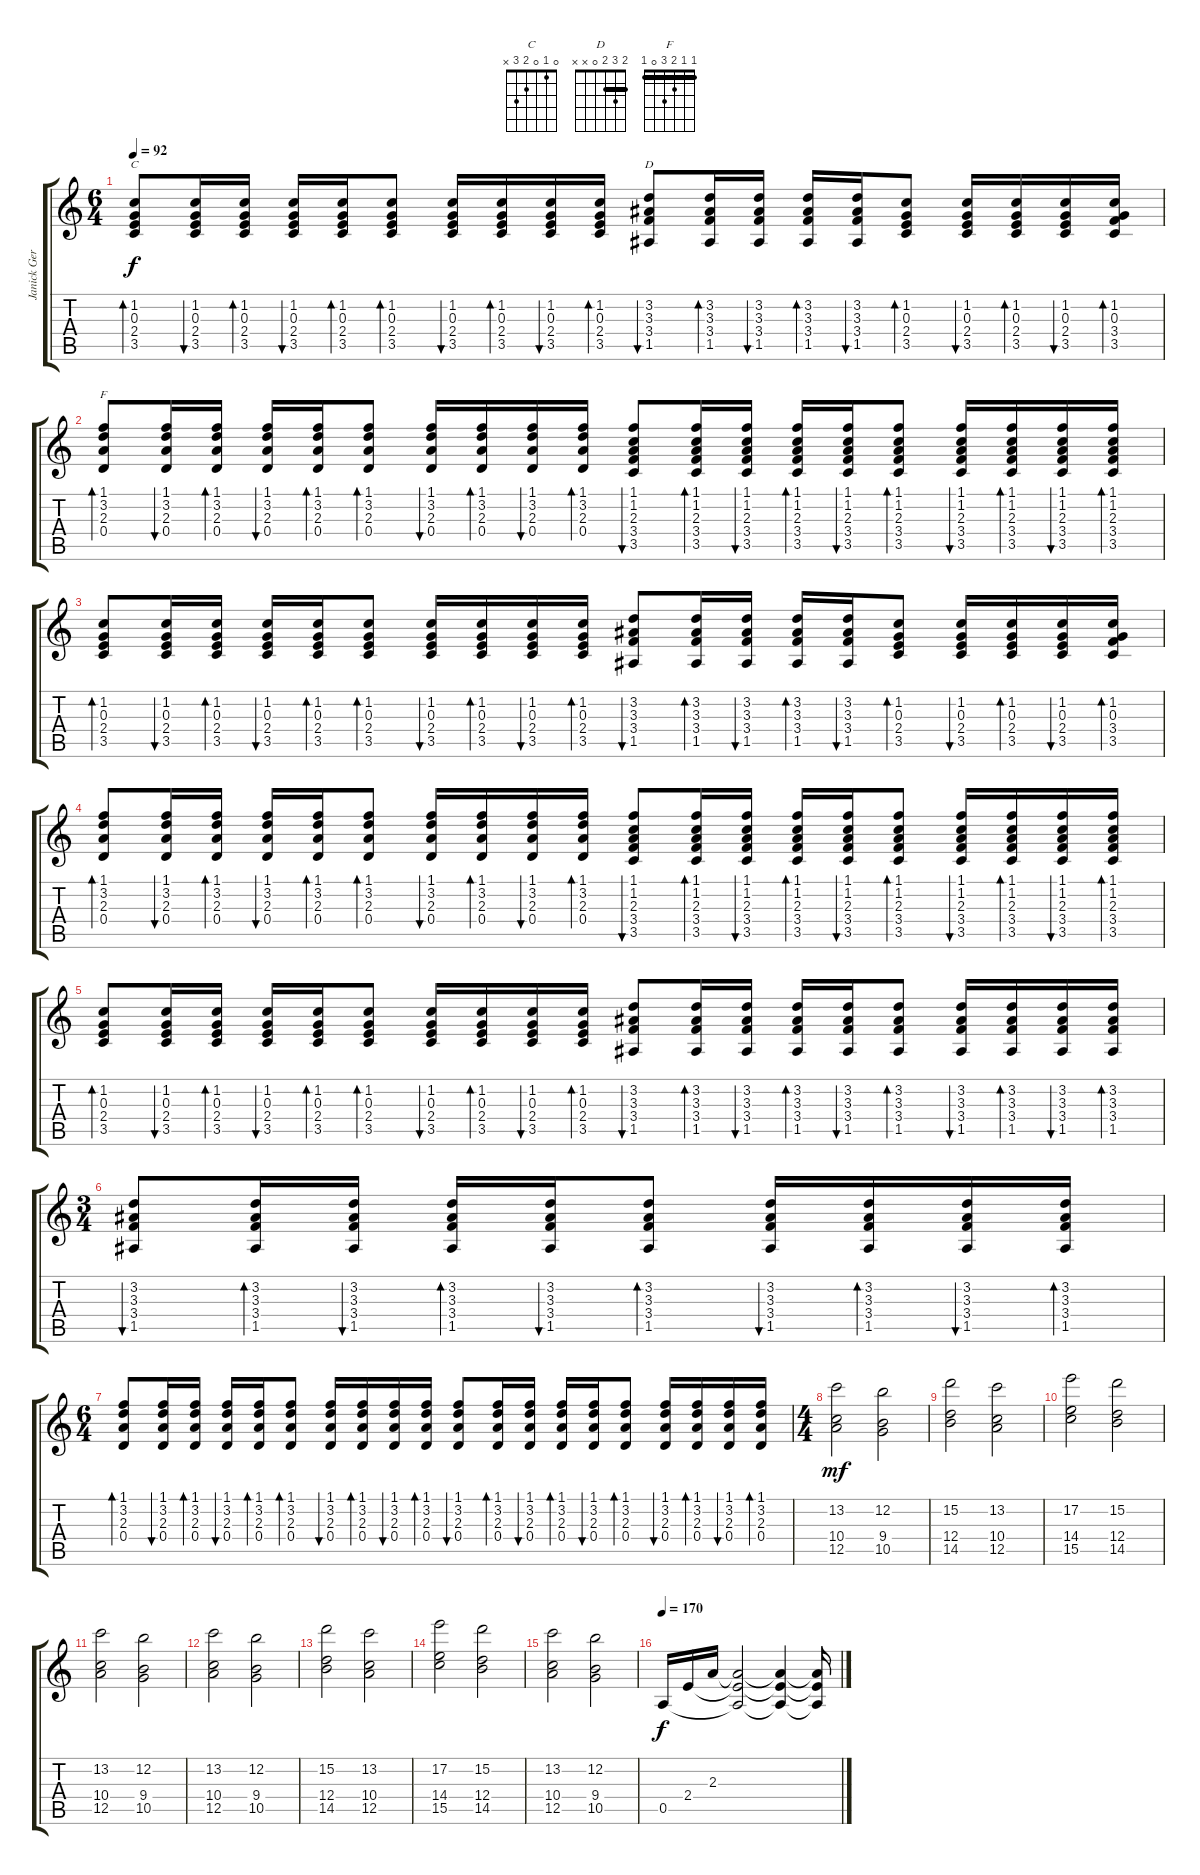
\track ("Janick Gers" "Janick Ger") {instrument acousticguitarsteel}
\staff {score tabs}
\tuning (E4 B3 G3 D3 A2 E2) {hide}
\chord ("C" 0 1 0 2 3 x)
\chord ("D" 2 3 2 0 x x) {barre 2}
\chord ("F" 1 1 2 3 0 1) {barre 1}
\ts (6 4)
\tempo 92
\clef g2
\ks c
(1.2 0.3 2.4 3.5).8{bd 60 ch "C" dy f} (1.2 0.3 2.4 3.5).16{bu 60} (1.2 0.3 2.4 3.5).16{bd 60} (1.2 0.3 2.4 3.5).16{bu 60} (1.2 0.3 2.4 3.5).16{bd 60} (1.2 0.3 2.4 3.5).8{bd 60} (1.2 0.3 2.4 3.5).16{bu 60} (1.2 0.3 2.4 3.5).16{bd 60} (1.2 0.3 2.4 3.5).16{bu 60} (1.2 0.3 2.4 3.5).16{bd 60} (3.2 3.3 3.4 1.5).8{bu 60 ch "D"} (3.2 3.3 3.4 1.5).16{bd 60} (3.2 3.3 3.4 1.5).16{bu 60} (3.2 3.3 3.4 1.5).16{bd 60} (3.2 3.3 3.4 1.5).16{bu 60} (1.2 0.3 2.4 3.5).8{bd 60} (1.2 0.3 2.4 3.5).16{bu 60} (1.2 0.3 2.4 3.5).16{bd 60} (1.2 0.3 2.4 3.5).16{bu 60} (1.2 0.3 3.4 3.5).16{bd 60} |
(1.1 3.2 2.3 0.4).8{bd 60 ch "F"} (1.1 3.2 2.3 0.4).16{bu 60} (1.1 3.2 2.3 0.4).16{bd 60} (1.1 3.2 2.3 0.4).16{bu 60} (1.1 3.2 2.3 0.4).16{bd 60} (1.1 3.2 2.3 0.4).8{bd 60} (1.1 3.2 2.3 0.4).16{bu 60} (1.1 3.2 2.3 0.4).16{bd 60} (1.1 3.2 2.3 0.4).16{bu 60} (1.1 3.2 2.3 0.4).16{bd 60} (1.1 1.2 2.3 3.4 3.5).8{bu 60} (1.1 1.2 2.3 3.4 3.5).16{bd 60} (1.1 1.2 2.3 3.4 3.5).16{bu 60} (1.1 1.2 2.3 3.4 3.5).16{bd 60} (1.1 1.2 2.3 3.4 3.5).16{bu 60} (1.1 1.2 2.3 3.4 3.5).8{bd 60} (1.1 1.2 2.3 3.4 3.5).16{bu 60} (1.1 1.2 2.3 3.4 3.5).16{bd 60} (1.1 1.2 2.3 3.4 3.5).16{bu 60} (1.1 1.2 2.3 3.4 3.5).16{bd 60} |
(1.2 0.3 2.4 3.5).8{bd 60} (1.2 0.3 2.4 3.5).16{bu 60} (1.2 0.3 2.4 3.5).16{bd 60} (1.2 0.3 2.4 3.5).16{bu 60} (1.2 0.3 2.4 3.5).16{bd 60} (1.2 0.3 2.4 3.5).8{bd 60} (1.2 0.3 2.4 3.5).16{bu 60} (1.2 0.3 2.4 3.5).16{bd 60} (1.2 0.3 2.4 3.5).16{bu 60} (1.2 0.3 2.4 3.5).16{bd 60} (3.2 3.3 3.4 1.5).8{bu 60} (3.2 3.3 3.4 1.5).16{bd 60} (3.2 3.3 3.4 1.5).16{bu 60} (3.2 3.3 3.4 1.5).16{bd 60} (3.2 3.3 3.4 1.5).16{bu 60} (1.2 0.3 2.4 3.5).8{bd 60} (1.2 0.3 2.4 3.5).16{bu 60} (1.2 0.3 2.4 3.5).16{bd 60} (1.2 0.3 2.4 3.5).16{bu 60} (1.2 0.3 3.4 3.5).16{bd 60} |
(1.1 3.2 2.3 0.4).8{bd 60} (1.1 3.2 2.3 0.4).16{bu 60} (1.1 3.2 2.3 0.4).16{bd 60} (1.1 3.2 2.3 0.4).16{bu 60} (1.1 3.2 2.3 0.4).16{bd 60} (1.1 3.2 2.3 0.4).8{bd 60} (1.1 3.2 2.3 0.4).16{bu 60} (1.1 3.2 2.3 0.4).16{bd 60} (1.1 3.2 2.3 0.4).16{bu 60} (1.1 3.2 2.3 0.4).16{bd 60} (1.1 1.2 2.3 3.4 3.5).8{bu 60} (1.1 1.2 2.3 3.4 3.5).16{bd 60} (1.1 1.2 2.3 3.4 3.5).16{bu 60} (1.1 1.2 2.3 3.4 3.5).16{bd 60} (1.1 1.2 2.3 3.4 3.5).16{bu 60} (1.1 1.2 2.3 3.4 3.5).8{bd 60} (1.1 1.2 2.3 3.4 3.5).16{bu 60} (1.1 1.2 2.3 3.4 3.5).16{bd 60} (1.1 1.2 2.3 3.4 3.5).16{bu 60} (1.1 1.2 2.3 3.4 3.5).16{bd 60} |
(1.2 0.3 2.4 3.5).8{bd 60} (1.2 0.3 2.4 3.5).16{bu 60} (1.2 0.3 2.4 3.5).16{bd 60} (1.2 0.3 2.4 3.5).16{bu 60} (1.2 0.3 2.4 3.5).16{bd 60} (1.2 0.3 2.4 3.5).8{bd 60} (1.2 0.3 2.4 3.5).16{bu 60} (1.2 0.3 2.4 3.5).16{bd 60} (1.2 0.3 2.4 3.5).16{bu 60} (1.2 0.3 2.4 3.5).16{bd 60} (3.2 3.3 3.4 1.5).8{bu 60} (3.2 3.3 3.4 1.5).16{bd 60} (3.2 3.3 3.4 1.5).16{bu 60} (3.2 3.3 3.4 1.5).16{bd 60} (3.2 3.3 3.4 1.5).16{bu 60} (3.2 3.3 3.4 1.5).8{bd 60} (3.2 3.3 3.4 1.5).16{bu 60} (3.2 3.3 3.4 1.5).16{bd 60} (3.2 3.3 3.4 1.5).16{bu 60} (3.2 3.3 3.4 1.5).16{bd 60} |
\ts (3 4)
(3.2 3.3 3.4 1.5).8{bu 60} (3.2 3.3 3.4 1.5).16{bd 60} (3.2 3.3 3.4 1.5).16{bu 60} (3.2 3.3 3.4 1.5).16{bd 60} (3.2 3.3 3.4 1.5).16{bu 60} (3.2 3.3 3.4 1.5).8{bd 60} (3.2 3.3 3.4 1.5).16{bu 60} (3.2 3.3 3.4 1.5).16{bd 60} (3.2 3.3 3.4 1.5).16{bu 60} (3.2 3.3 3.4 1.5).16{bd 60} |
\ts (6 4)
(1.1 3.2 2.3 0.4).8{bd 60} (1.1 3.2 2.3 0.4).16{bu 60} (1.1 3.2 2.3 0.4).16{bd 60} (1.1 3.2 2.3 0.4).16{bu 60} (1.1 3.2 2.3 0.4).16{bd 60} (1.1 3.2 2.3 0.4).8{bd 60} (1.1 3.2 2.3 0.4).16{bu 60} (1.1 3.2 2.3 0.4).16{bd 60} (1.1 3.2 2.3 0.4).16{bu 60} (1.1 3.2 2.3 0.4).16{bd 60} (1.1 3.2 2.3 0.4).8{bu 60} (1.1 3.2 2.3 0.4).16{bd 60} (1.1 3.2 2.3 0.4).16{bu 60} (1.1 3.2 2.3 0.4).16{bd 60} (1.1 3.2 2.3 0.4).16{bu 60} (1.1 3.2 2.3 0.4).8{bd 60} (1.1 3.2 2.3 0.4).16{bu 60} (1.1 3.2 2.3 0.4).16{bd 60} (1.1 3.2 2.3 0.4).16{bu 60} (1.1 3.2 2.3 0.4).16{bd 60} |
\ts (4 4)
(13.2 10.4 12.5).2{dy mf} (12.2 9.4 10.5).2 |
(15.2 12.4 14.5).2 (13.2 10.4 12.5).2 |
(17.2 14.4 15.5).2 (15.2 12.4 14.5).2 |
(13.2 10.4 12.5).2 (12.2 9.4 10.5).2 |
(13.2 10.4 12.5).2 (12.2 9.4 10.5).2 |
(15.2 12.4 14.5).2 (13.2 10.4 12.5).2 |
(17.2 14.4 15.5).2 (15.2 12.4 14.5).2 |
(13.2 10.4 12.5).2 (12.2 9.4 10.5).2 |
\tempo 170
0.5.16{dy f} 2.4.16 2.3.16 (2.3{t} 2.4{t} 0.5{t}).2 (2.3{t} 2.4{t} 0.5{t}).4 (2.3{t} 2.4{t} 0.5{t}).16
